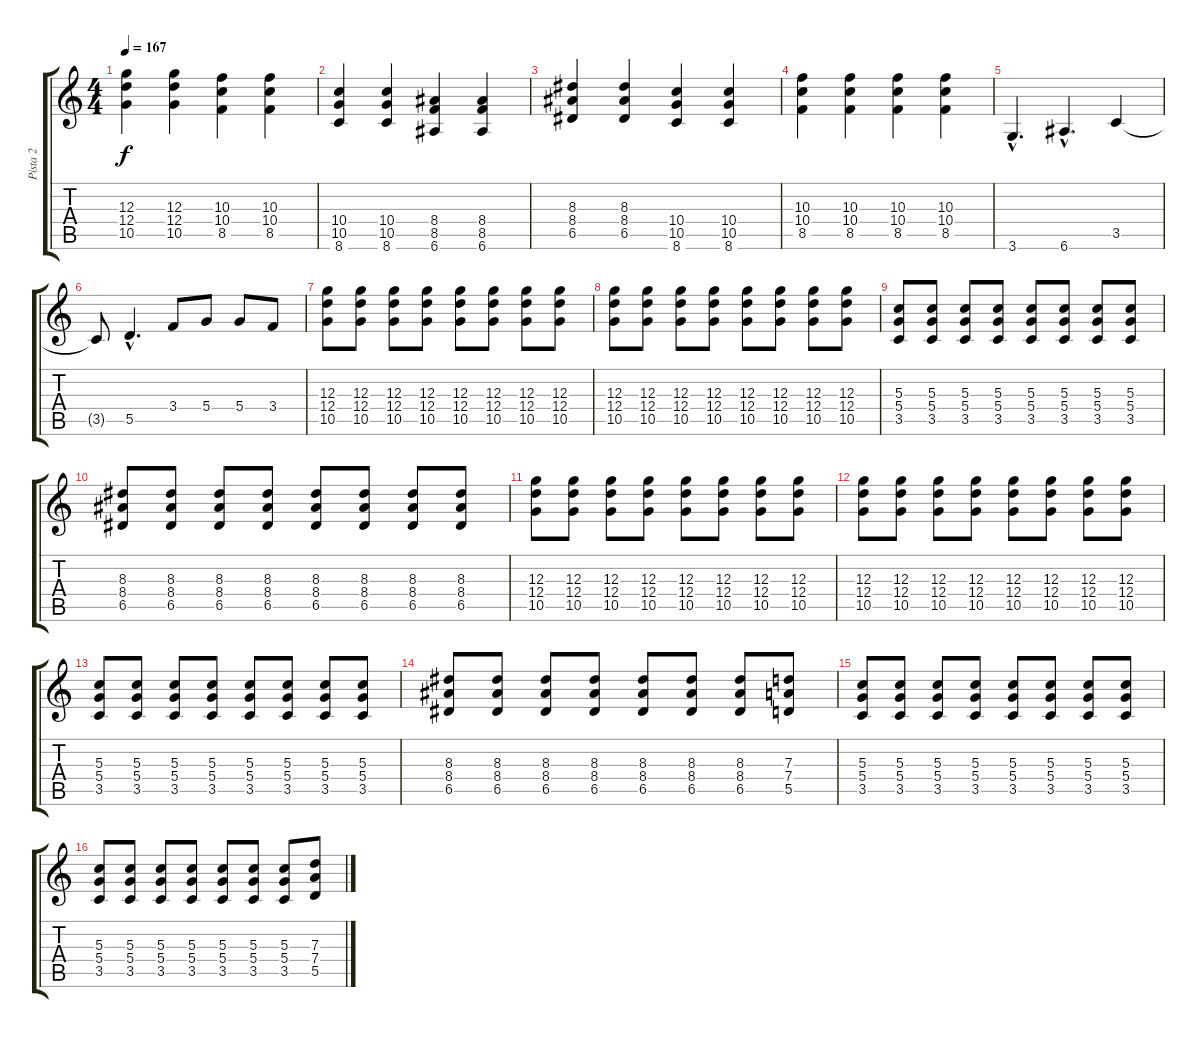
\track ("Pista 2" "Pista 2") {instrument overdrivenguitar}
\staff {score tabs}
\tuning (E4 B3 G3 D3 A2 E2) {hide}
\ts (4 4)
\tempo 167
\clef g2
\ks c
(12.3 12.4 10.5).4{dy f} (12.3 12.4 10.5).4 (10.3 10.4 8.5).4 (10.3 10.4 8.5).4 |
(10.4 10.5 8.6).4 (10.4 10.5 8.6).4 (8.4 8.5 6.6).4 (8.4 8.5 6.6).4 |
(8.3 8.4 6.5).4 (8.3 8.4 6.5).4 (10.4 10.5 8.6).4 (10.4 10.5 8.6).4 |
(10.3 10.4 8.5).4 (10.3 10.4 8.5).4 (10.3 10.4 8.5).4 (10.3 10.4 8.5).4 |
3.6{hac}.4{d} 6.6{hac}.4{d} 3.5.4 |
3.5{t}.8 5.5{hac}.4{d} 3.4.8 5.4.8 5.4.8 3.4.8 |
(12.3 12.4 10.5).8 (12.3 12.4 10.5).8 (12.3 12.4 10.5).8 (12.3 12.4 10.5).8 (12.3 12.4 10.5).8 (12.3 12.4 10.5).8 (12.3 12.4 10.5).8 (12.3 12.4 10.5).8 |
(12.3 12.4 10.5).8 (12.3 12.4 10.5).8 (12.3 12.4 10.5).8 (12.3 12.4 10.5).8 (12.3 12.4 10.5).8 (12.3 12.4 10.5).8 (12.3 12.4 10.5).8 (12.3 12.4 10.5).8 |
(5.3 5.4 3.5).8 (5.3 5.4 3.5).8 (5.3 5.4 3.5).8 (5.3 5.4 3.5).8 (5.3 5.4 3.5).8 (5.3 5.4 3.5).8 (5.3 5.4 3.5).8 (5.3 5.4 3.5).8 |
(8.3 8.4 6.5).8 (8.3 8.4 6.5).8 (8.3 8.4 6.5).8 (8.3 8.4 6.5).8 (8.3 8.4 6.5).8 (8.3 8.4 6.5).8 (8.3 8.4 6.5).8 (8.3 8.4 6.5).8 |
(12.3 12.4 10.5).8 (12.3 12.4 10.5).8 (12.3 12.4 10.5).8 (12.3 12.4 10.5).8 (12.3 12.4 10.5).8 (12.3 12.4 10.5).8 (12.3 12.4 10.5).8 (12.3 12.4 10.5).8 |
(12.3 12.4 10.5).8 (12.3 12.4 10.5).8 (12.3 12.4 10.5).8 (12.3 12.4 10.5).8 (12.3 12.4 10.5).8 (12.3 12.4 10.5).8 (12.3 12.4 10.5).8 (12.3 12.4 10.5).8 |
(5.3 5.4 3.5).8 (5.3 5.4 3.5).8 (5.3 5.4 3.5).8 (5.3 5.4 3.5).8 (5.3 5.4 3.5).8 (5.3 5.4 3.5).8 (5.3 5.4 3.5).8 (5.3 5.4 3.5).8 |
(8.3 8.4 6.5).8 (8.3 8.4 6.5).8 (8.3 8.4 6.5).8 (8.3 8.4 6.5).8 (8.3 8.4 6.5).8 (8.3 8.4 6.5).8 (8.3 8.4 6.5).8 (7.3 7.4 5.5).8 |
(5.3 5.4 3.5).8 (5.3 5.4 3.5).8 (5.3 5.4 3.5).8 (5.3 5.4 3.5).8 (5.3 5.4 3.5).8 (5.3 5.4 3.5).8 (5.3 5.4 3.5).8 (5.3 5.4 3.5).8 |
(5.3 5.4 3.5).8 (5.3 5.4 3.5).8 (5.3 5.4 3.5).8 (5.3 5.4 3.5).8 (5.3 5.4 3.5).8 (5.3 5.4 3.5).8 (5.3 5.4 3.5).8 (7.3 7.4 5.5).8
